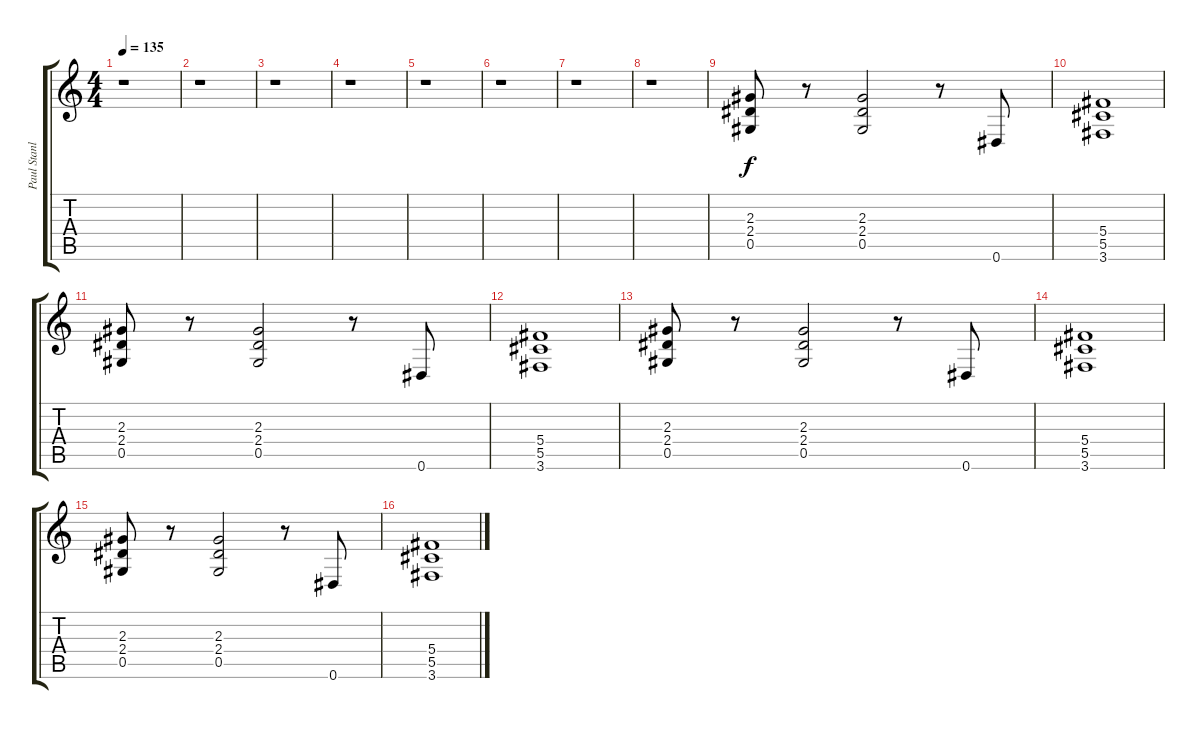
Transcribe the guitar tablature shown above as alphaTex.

\track ("Paul Stanley" "Paul Stanl") {instrument distortionguitar}
\staff {score tabs}
\tuning (Eb4 Bb3 Gb3 Db3 Ab2 Eb2) {hide}
\ts (4 4)
\tempo 135
\clef g2
\ks c
r.1{dy f} |
r.1 |
r.1 |
r.1 |
r.1 |
r.1 |
r.1 |
r.1 |
(2.3 2.4 0.5).8{volume 16} r.8 (2.3 2.4 0.5).2 r.8 0.6.8 |
(5.4 5.5 3.6).1 |
(2.3 2.4 0.5).8 r.8 (2.3 2.4 0.5).2 r.8 0.6.8 |
(5.4 5.5 3.6).1 |
(2.3 2.4 0.5).8 r.8 (2.3 2.4 0.5).2 r.8 0.6.8 |
(5.4 5.5 3.6).1 |
(2.3 2.4 0.5).8 r.8 (2.3 2.4 0.5).2 r.8 0.6.8 |
(5.4 5.5 3.6).1
